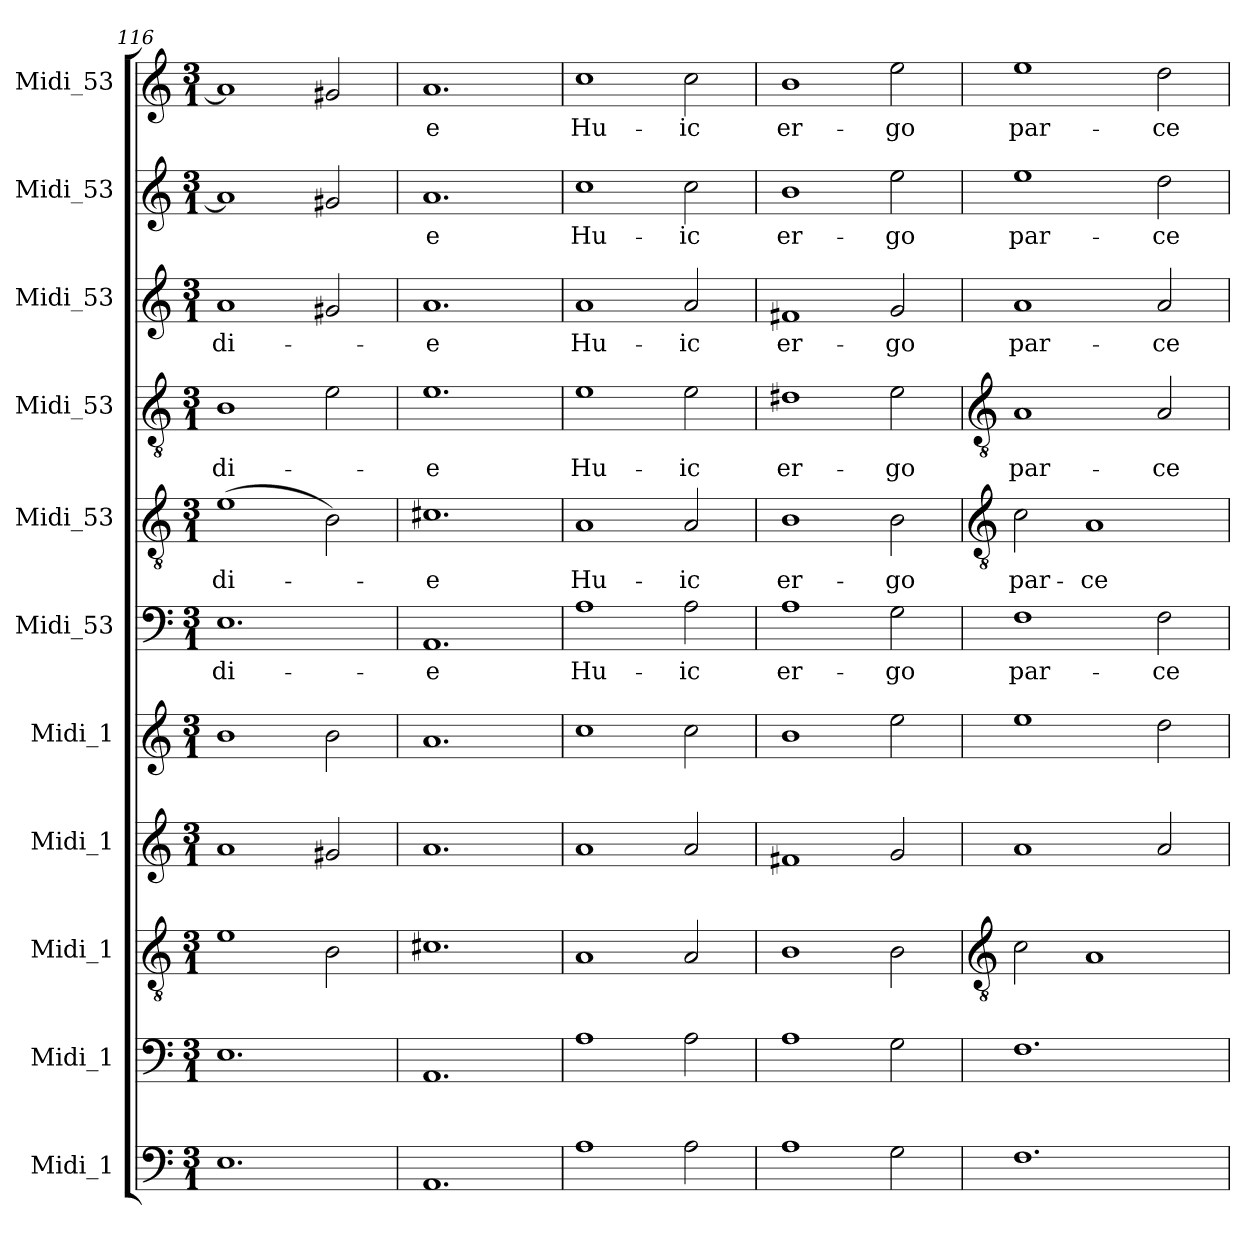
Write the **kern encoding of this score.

**kern	**kern	**kern	**kern	**kern	**kern	**text	**kern	**text	**kern	**text	**kern	**text	**kern	**text	**kern	**text
*part11	*part10	*part9	*part8	*part7	*part6	*part6	*part5	*part5	*part4	*part4	*part3	*part3	*part2	*part2	*part1	*part1
*staff11	*staff10	*staff9	*staff8	*staff7	*staff6	*staff6	*staff5	*staff5	*staff4	*staff4	*staff3	*staff3	*staff2	*staff2	*staff1	*staff1
*I"Midi_1	*I"Midi_1	*I"Midi_1	*I"Midi_1	*I"Midi_1	*I"Midi_53	*	*I"Midi_53	*	*I"Midi_53	*	*I"Midi_53	*	*I"Midi_53	*	*I"Midi_53	*
*clefF4	*clefF4	*clefGv2	*clefG2	*clefG2	*clefF4	*	*clefGv2	*	*clefGv2	*	*clefG2	*	*clefG2	*	*clefG2	*
*k[]	*k[]	*k[]	*k[]	*k[]	*k[]	*	*k[]	*	*k[]	*	*k[]	*	*k[]	*	*k[]	*
*C:	*C:	*C:	*C:	*C:	*C:	*	*C:	*	*C:	*	*C:	*	*C:	*	*C:	*
*M3/1	*M3/1	*M3/1	*M3/1	*M3/1	*M3/1	*	*M3/1	*	*M3/1	*	*M3/1	*	*M3/1	*	*M3/1	*
=116	=116	=116	=116	=116	=116	=116	=116	=116	=116	=116	=116	=116	=116	=116	=116	=116
!	!	!	!	!	!	!LO:LY:b	!	!LO:LY:b	!	!LO:LY:b	!	!LO:LY:b	!	!	!	!
1.E	1.E	1e	1a	1b	1.E	di-	(>1e	di-	1B	di-	1a	di-	1a]	.	1a]	.
.	.	2B\	2g#X/	2b\	.	.	2B\)	.	2e\	.	2g#X/	.	2g#X/	.	2g#X/	.
=117	=117	=117	=117	=117	=117	=117	=117	=117	=117	=117	=117	=117	=117	=117	=117	=117
!	!	!	!	!	!	!LO:LY:b	!	!LO:LY:b	!	!LO:LY:b	!	!LO:LY:b	!	!LO:LY:b	!	!LO:LY:b
1.AA	1.AA	1.c#X	1.a	1.a	1.AA	-e	1.c#X	-e	1.e	-e	1.a	-e	1.a	-e	1.a	-e
=118	=118	=118	=118	=118	=118	=118	=118	=118	=118	=118	=118	=118	=118	=118	=118	=118
!	!	!	!	!	!	!LO:LY:b	!	!LO:LY:b	!	!LO:LY:b	!	!LO:LY:b	!	!LO:LY:b	!	!LO:LY:b
1A	1A	1A	1a	1cc	1A	Hu-	1A	Hu-	1e	Hu-	1a	Hu-	1cc	Hu-	1cc	Hu-
!	!	!	!	!	!	!LO:LY:b	!	!LO:LY:b	!	!LO:LY:b	!	!LO:LY:b	!	!LO:LY:b	!	!LO:LY:b
2A\	2A\	2A/	2a/	2cc\	2A\	-ic	2A/	-ic	2e\	-ic	2a/	-ic	2cc\	-ic	2cc\	-ic
=119	=119	=119	=119	=119	=119	=119	=119	=119	=119	=119	=119	=119	=119	=119	=119	=119
!	!	!	!	!	!	!LO:LY:b	!	!LO:LY:b	!	!LO:LY:b	!	!LO:LY:b	!	!LO:LY:b	!	!LO:LY:b
1A	1A	1B	1f#X	1b	1A	er-	1B	er-	1d#X	er-	1f#X	er-	1b	er-	1b	er-
!	!	!	!	!	!	!LO:LY:b	!	!LO:LY:b	!	!LO:LY:b	!	!LO:LY:b	!	!LO:LY:b	!	!LO:LY:b
2G\	2G\	2B\	2g/	2ee\	2G\	-go	2B\	-go	2e\	-go	2g/	-go	2ee\	-go	2ee\	-go
!!LO:LB:g=z
=120	=120	=120	=120	=120	=120	=120	=120	=120	=120	=120	=120	=120	=120	=120	=120	=120
*	*	*clefGv2	*	*	*	*	*clefGv2	*	*clefGv2	*	*	*	*	*	*	*
!	!	!	!	!	!	!LO:LY:b	!	!LO:LY:b	!	!LO:LY:b	!	!LO:LY:b	!	!LO:LY:b	!	!LO:LY:b
1.F	1.F	2c\	1a	1ee	1F	par-	2c\	par-	1A	par-	1a	par-	1ee	par-	1ee	par-
!	!	!	!	!	!	!	!	!LO:LY:b	!	!	!	!	!	!	!	!
.	.	1A	.	.	.	.	1A	-ce	.	.	.	.	.	.	.	.
!	!	!	!	!	!	!LO:LY:b	!	!	!	!LO:LY:b	!	!LO:LY:b	!	!LO:LY:b	!	!LO:LY:b
.	.	.	2a/	2dd\	2F\	-ce	.	.	2A/	-ce	2a/	-ce	2dd\	-ce	2dd\	-ce
=	=	=	=	=	=	=	=	=	=	=	=	=	=	=	=	=
*-	*-	*-	*-	*-	*-	*-	*-	*-	*-	*-	*-	*-	*-	*-	*-	*-
